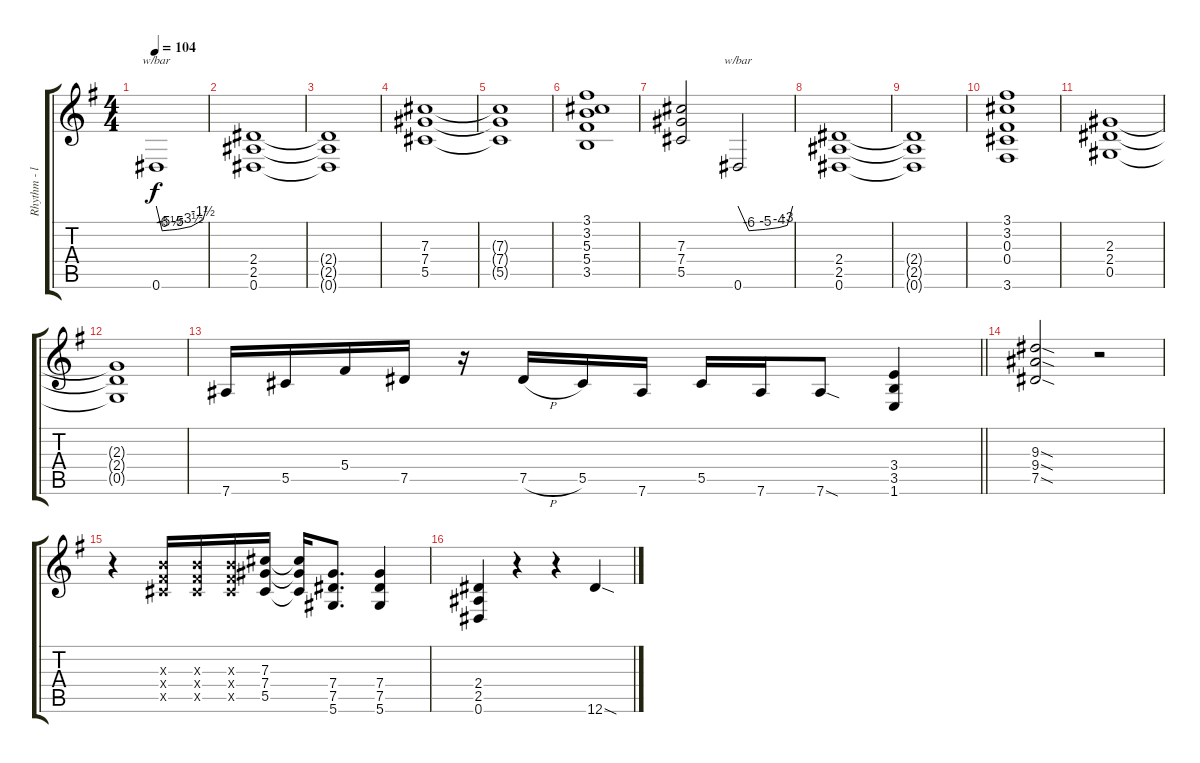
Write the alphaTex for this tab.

\track ("Rhythm - left" "Rhythm - l") {instrument distortionguitar}
\staff {score tabs}
\tuning (Eb4 Bb3 Gb3 Db3 Ab2 Eb2) {hide}
\ts (4 4)
\tempo 104
\clef g2
\ks g
0.6.1{tbe (custom default 0 0 7 -24 16 -22 25 -20 41 -14 55 -6 60 0) dy f instrument distortionguitar} |
(2.4 2.5 0.6).1 |
(2.4{t} 2.5{t} 0.6{t}).1 |
(7.3 7.4 5.5).1 |
(7.3{t} 7.4{t} 5.5{t}).1 |
(3.1 3.2 5.3 5.4 3.5).1 |
(7.3 7.4 5.5).2 0.6.2{tbe (custom default 0 0 12 -24 30 -20 45 -16 54 -12 60 0)} |
(2.4 2.5 0.6).1 |
(2.4{t} 2.5{t} 0.6{t}).1 |
(3.1 3.2 0.3 0.4 3.6).1 |
(2.3 2.4 0.5).1 |
(2.3{t} 2.4{t} 0.5{t}).1 |
\barLineRight lightlight
7.6.16 5.5.16 5.4.16 7.5.16 r.16 7.5{h}.16 5.5.16 7.6.16 5.5.16 7.6.16 7.6{sod}.8 (3.4 3.5 1.6).4 |
(9.3{sod} 9.4{sod} 7.5{sod}).2 r.2 |
r.4 (5.3{x} 5.4{x} 5.5{x}).16 (5.3{x} 5.4{x} 5.5{x}).16 (5.3{x} 5.4{x} 5.5{x}).16 (7.3 7.4 5.5).16 (7.3{t} 7.4{t} 5.5{t}).16 (7.4 7.5 5.6).8{d} (7.4 7.5 5.6).4 |
(2.4 2.5 0.6).4 r.4 r.4 12.6{sod}.4
